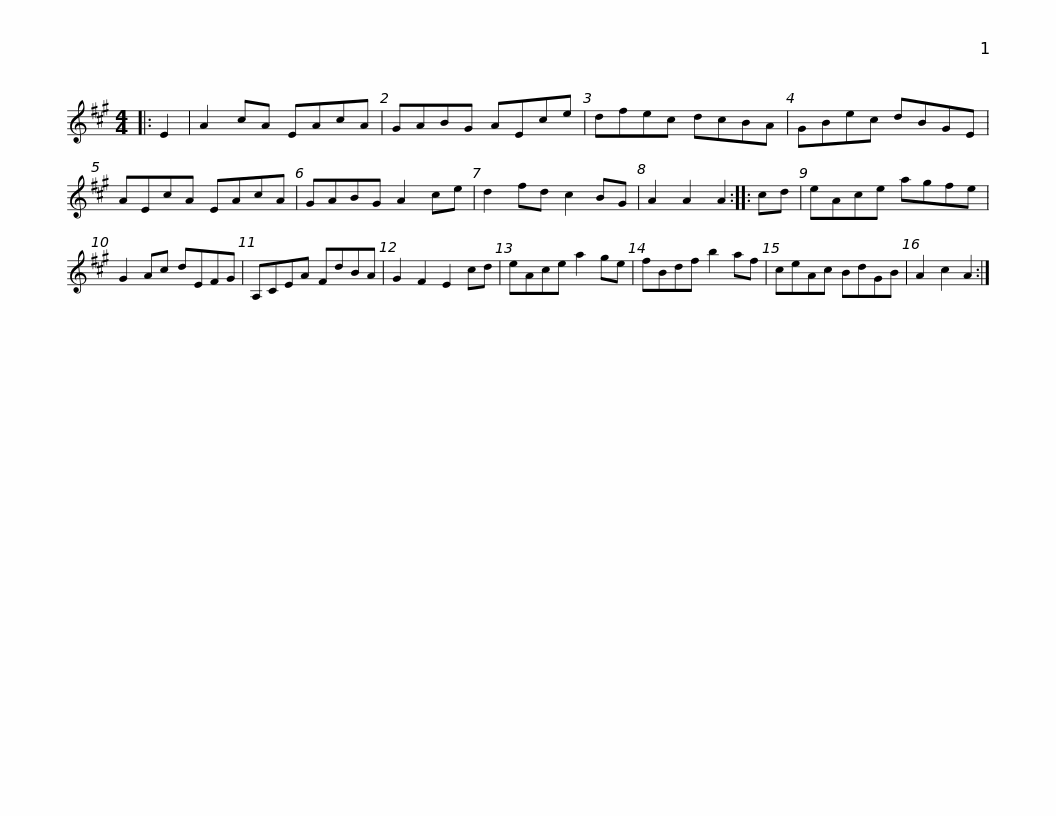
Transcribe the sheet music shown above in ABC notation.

X:1
L:1/8
M:4/4
I:linebreak $
K:A
V:1 treble
V:1
|: E2 | A2 cA EAcA | GABG AEce | dfec dcBA | GBec dBGE | %5
 AEcA EAcA |$ GABG A2 ce | d2 fd c2 BG | A2 A2 A2 :: cd | %10
 eAce agfe | G2 Ac dEFG | A,CEA FdBA |$ G2 F2 E2 cd | eAce a2 ge | %15
 fBdf b2 af | ceAc BdGB | A2 c2 A2 :| %18
